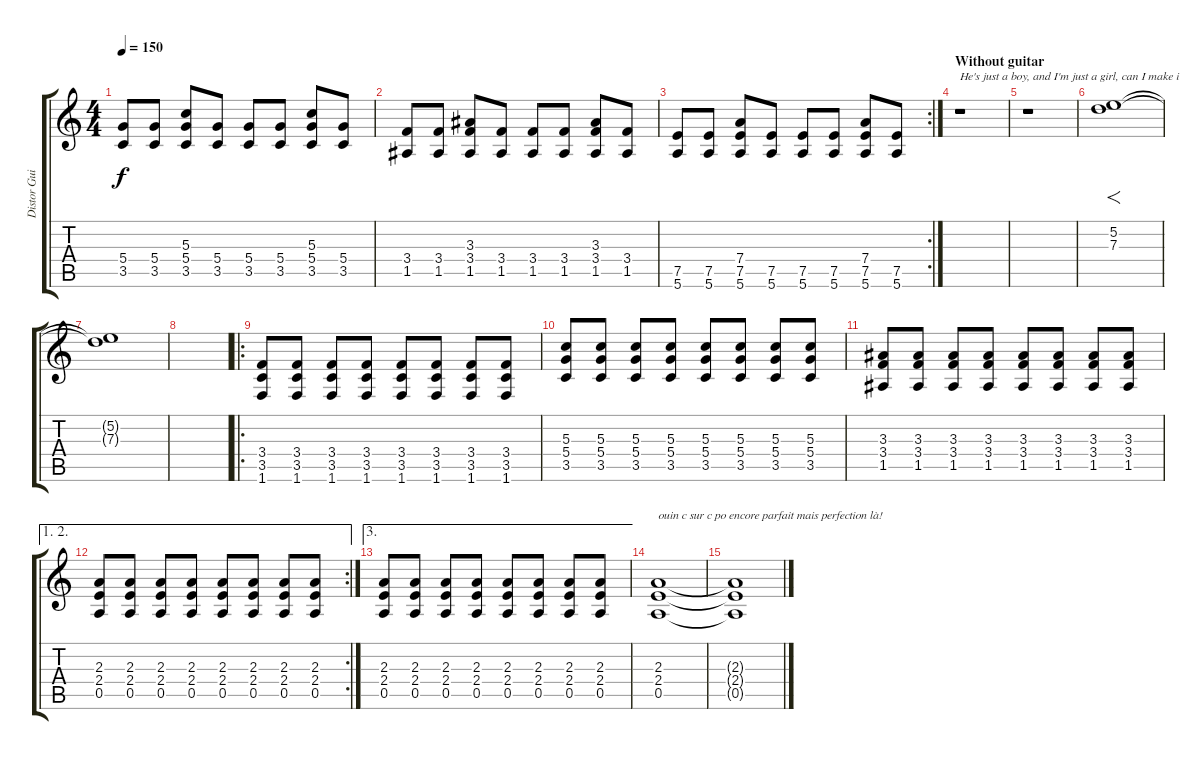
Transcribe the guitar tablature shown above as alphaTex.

\track ("Distor Guitar" "Distor Gui") {instrument overdrivenguitar}
\staff {score tabs}
\tuning (E4 B3 G3 D3 A2 E2) {hide}
\ts (4 4)
\tempo 150
\clef g2
\ks c
(5.4 3.5).8{dy f instrument electricguitarmuted} (5.4 3.5).8 (5.3 5.4 3.5).8{instrument distortionguitar} (5.4 3.5).8{instrument electricguitarmuted} (5.4 3.5).8 (5.4 3.5).8 (5.3 5.4 3.5).8{instrument overdrivenguitar} (5.4 3.5).8{instrument electricguitarmuted} |
(3.4 1.5).8{instrument electricguitarmuted} (3.4 1.5).8 (3.3 3.4 1.5).8{instrument distortionguitar} (3.4 1.5).8{instrument electricguitarmuted} (3.4 1.5).8 (3.4 1.5).8 (3.3 3.4 1.5).8{instrument overdrivenguitar} (3.4 1.5).8{instrument electricguitarmuted} |
\rc 2
(7.5 5.6).8{instrument electricguitarmuted} (7.5 5.6).8 (7.4 7.5 5.6).8{instrument distortionguitar} (7.5 5.6).8{instrument electricguitarmuted} (7.5 5.6).8 (7.5 5.6).8 (7.4 7.5 5.6).8{instrument overdrivenguitar} (7.5 5.6).8{instrument electricguitarmuted} |
\section ("" "Without guitar")
r.1{txt "He's just a boy, and I'm just a girl, can I make i"} |
r.1 |
(5.2 7.3).1{f} |
(5.2{t} 7.3{t}).1 |
|
\ro
(3.4 3.5 1.6).8{instrument overdrivenguitar} (3.4 3.5 1.6).8 (3.4 3.5 1.6).8 (3.4 3.5 1.6).8 (3.4 3.5 1.6).8 (3.4 3.5 1.6).8 (3.4 3.5 1.6).8 (3.4 3.5 1.6).8 |
(5.3 5.4 3.5).8 (5.3 5.4 3.5).8 (5.3 5.4 3.5).8 (5.3 5.4 3.5).8 (5.3 5.4 3.5).8 (5.3 5.4 3.5).8 (5.3 5.4 3.5).8 (5.3 5.4 3.5).8 |
(3.3 3.4 1.5).8 (3.3 3.4 1.5).8 (3.3 3.4 1.5).8 (3.3 3.4 1.5).8 (3.3 3.4 1.5).8 (3.3 3.4 1.5).8 (3.3 3.4 1.5).8 (3.3 3.4 1.5).8 |
\ae (1 2)
\rc 2
(2.3 2.4 0.5).8 (2.3 2.4 0.5).8 (2.3 2.4 0.5).8 (2.3 2.4 0.5).8 (2.3 2.4 0.5).8 (2.3 2.4 0.5).8 (2.3 2.4 0.5).8 (2.3 2.4 0.5).8 |
\ae 3
(2.3 2.4 0.5).8 (2.3 2.4 0.5).8 (2.3 2.4 0.5).8 (2.3 2.4 0.5).8 (2.3 2.4 0.5).8 (2.3 2.4 0.5).8 (2.3 2.4 0.5).8 (2.3 2.4 0.5).8 |
(2.3 2.4 0.5).1{txt "ouin c sur c po encore parfait mais perfection là!"} |
(2.3{t} 2.4{t} 0.5{t}).1
